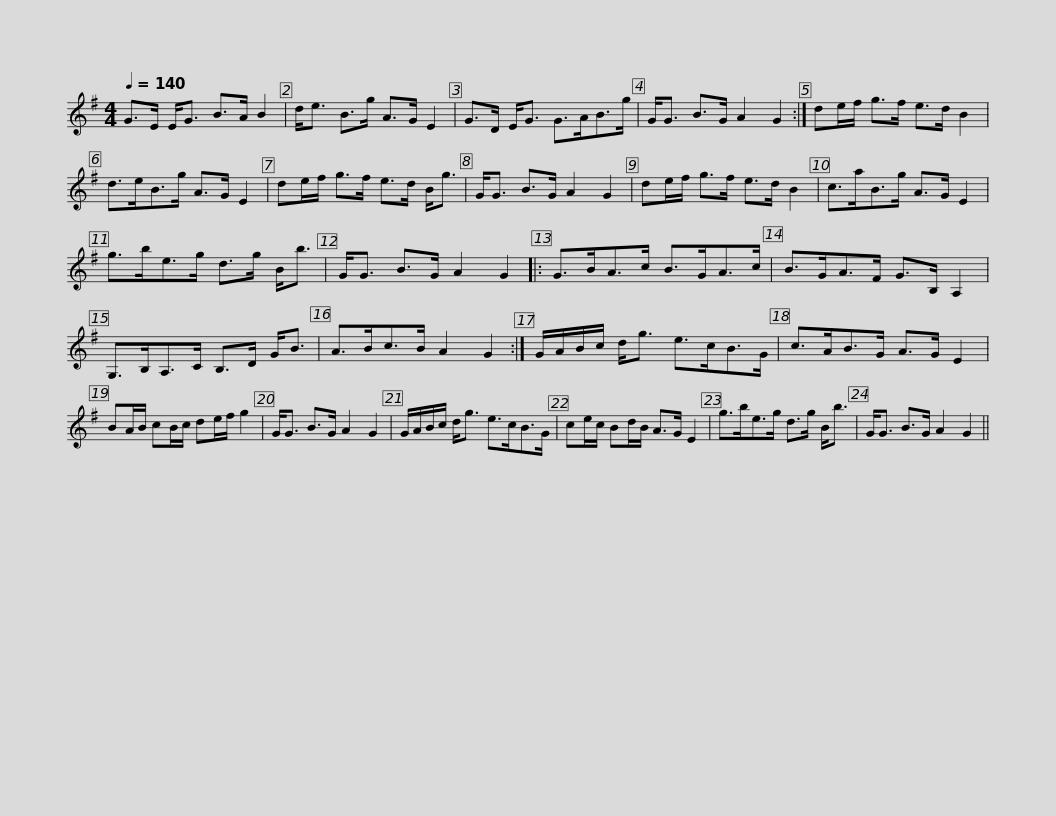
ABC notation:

X:1
L:1/8
Q:1/4=140
M:4/4
I:linebreak $
K:G
V:1 treble
V:1
 G>E E<G B>A B2 | d<e B>g A>G E2 | G>D E<G G>AB>g | G<G B>G A2 G2 :| de/f/ g>f e>d B2 |$ %5
 d>eB>g A>G E2 | de/f/ g>f e>d B<g | G<G B>G A2 G2 | de/f/ g>f e>d B2 | c>aB>g A>G E2 |$ %10
 g>be>g d>g B<b | G<G B>G A2 G2 |: G>BA>c B>GA>c | B>GA>F G>B, A,2 |$ G,>B,A,>C B,>D G<B | %15
 A>Bc>B A2 G2 :| G/A/B/c/ d<g e>cB>G | c>AB>G A>G E2 |$ BA/B/ cB/c/ de/f/ g2 | G<G B>G A2 G2 | %20
 G/A/B/c/ d<g e>cB>G | ce/c/ Bd/B/ A>G E2 | g>be>g d>g B<b |$ G<G B>G A2 G2 || %24
